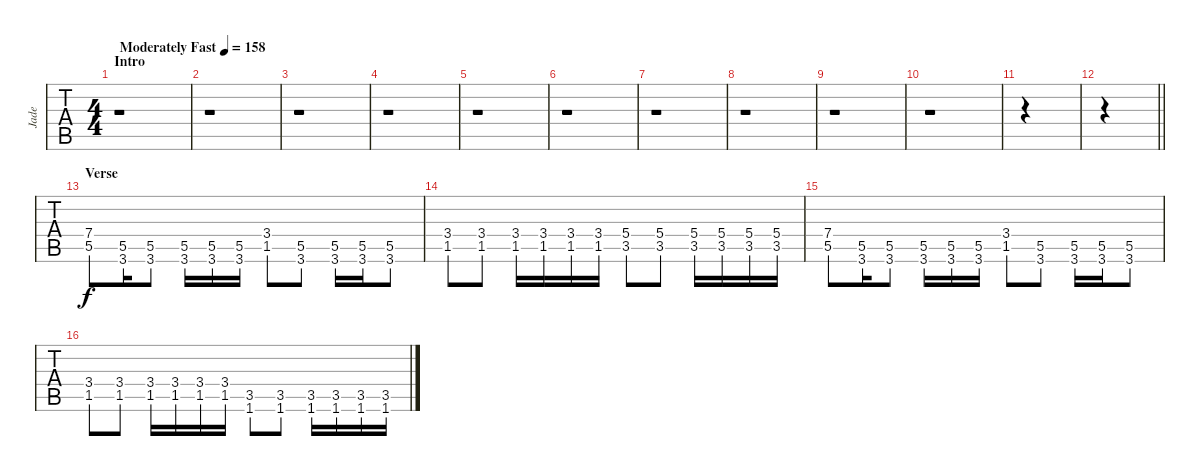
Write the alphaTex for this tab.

\track ("Jade" "Jade") {instrument overdrivenguitar}
\staff {tabs}
\tuning (E4 B3 G3 D3 A2 E2) {hide}
\ts (4 4)
\section ("" "Intro")
\tempo (158 "Moderately Fast")
\clef g2
\ks gminor
r.1{dy f instrument overdrivenguitar} |
r.1 |
r.1 |
r.1 |
r.1 |
r.1 |
r.1 |
r.1 |
r.1 |
r.1 |
|
\barLineRight lightlight
|
\section ("" "Verse")
(7.4 5.5).8 (5.5 3.6).16 (5.5 3.6).8 (5.5 3.6).16 (5.5 3.6).16 (5.5 3.6).16 (3.4 1.5).8 (5.5 3.6).8 (5.5 3.6).16 (5.5 3.6).16 (5.5 3.6).8 |
(3.4 1.5).8 (3.4 1.5).8 (3.4 1.5).16 (3.4 1.5).16 (3.4 1.5).16 (3.4 1.5).16 (5.4 3.5).8 (5.4 3.5).8 (5.4 3.5).16 (5.4 3.5).16 (5.4 3.5).16 (5.4 3.5).16 |
(7.4 5.5).8 (5.5 3.6).16 (5.5 3.6).8 (5.5 3.6).16 (5.5 3.6).16 (5.5 3.6).16 (3.4 1.5).8 (5.5 3.6).8 (5.5 3.6).16 (5.5 3.6).16 (5.5 3.6).8 |
(3.4 1.5).8 (3.4 1.5).8 (3.4 1.5).16 (3.4 1.5).16 (3.4 1.5).16 (3.4 1.5).16 (3.5 1.6).8 (3.5 1.6).8 (3.5 1.6).16 (3.5 1.6).16 (3.5 1.6).16 (3.5 1.6).16
